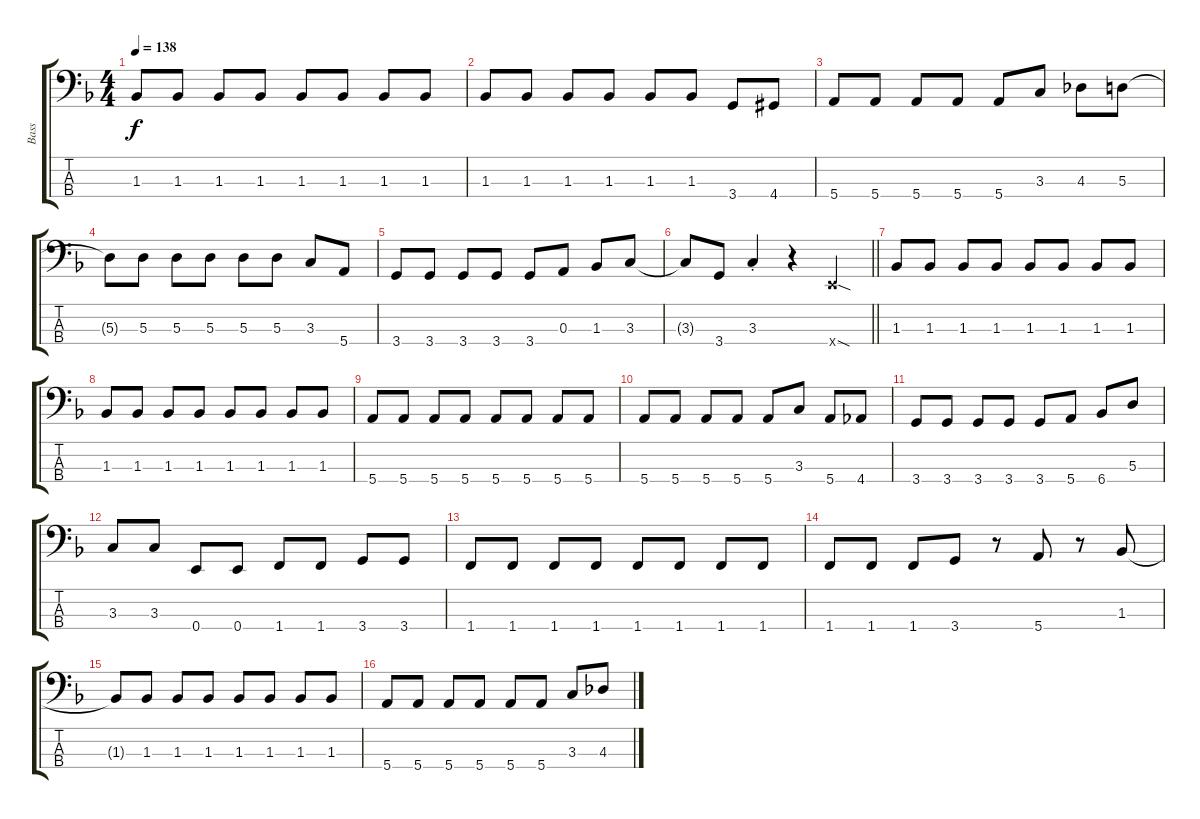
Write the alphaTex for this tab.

\track ("Bass" "Bass") {instrument electricbasspick}
\staff {score tabs}
\tuning (G2 D2 A1 E1) {hide}
\ts (4 4)
\tempo 138
\clef f4
\ks f
1.3{t}.8{dy f} 1.3.8 1.3.8 1.3.8 1.3.8 1.3.8 1.3.8 1.3.8 |
1.3.8 1.3.8 1.3.8 1.3.8 1.3.8 1.3.8 3.4.8 4.4{acc #}.8 |
5.4.8 5.4.8 5.4.8 5.4.8 5.4.8 3.3.8 4.3.8 5.3.8 |
5.3{t}.8 5.3.8 5.3.8 5.3.8 5.3.8 5.3.8 3.3.8 5.4.8 |
3.4.8 3.4.8 3.4.8 3.4.8 3.4.8 0.3.8 1.3.8 3.3.8 |
\barLineRight lightlight
3.3{t}.8 3.4.8 3.3{st}.4 r.4 0.4{sod x}.4 |
1.3.8 1.3.8 1.3.8 1.3.8 1.3.8 1.3.8 1.3.8 1.3.8 |
1.3.8 1.3.8 1.3.8 1.3.8 1.3.8 1.3.8 1.3.8 1.3.8 |
5.4.8 5.4.8 5.4.8 5.4.8 5.4.8 5.4.8 5.4.8 5.4.8 |
5.4.8 5.4.8 5.4.8 5.4.8 5.4.8 3.3.8 5.4.8 4.4.8 |
3.4.8 3.4.8 3.4.8 3.4.8 3.4.8 5.4.8 6.4.8 5.3.8 |
3.3.8 3.3.8 0.4.8 0.4.8 1.4.8 1.4.8 3.4.8 3.4.8 |
1.4.8 1.4.8 1.4.8 1.4.8 1.4.8 1.4.8 1.4.8 1.4.8 |
1.4.8 1.4.8 1.4.8 3.4.8 r.8 5.4.8 r.8 1.3.8 |
1.3{t}.8 1.3.8 1.3.8 1.3.8 1.3.8 1.3.8 1.3.8 1.3.8 |
5.4.8 5.4.8 5.4.8 5.4.8 5.4.8 5.4.8 3.3.8 4.3.8
